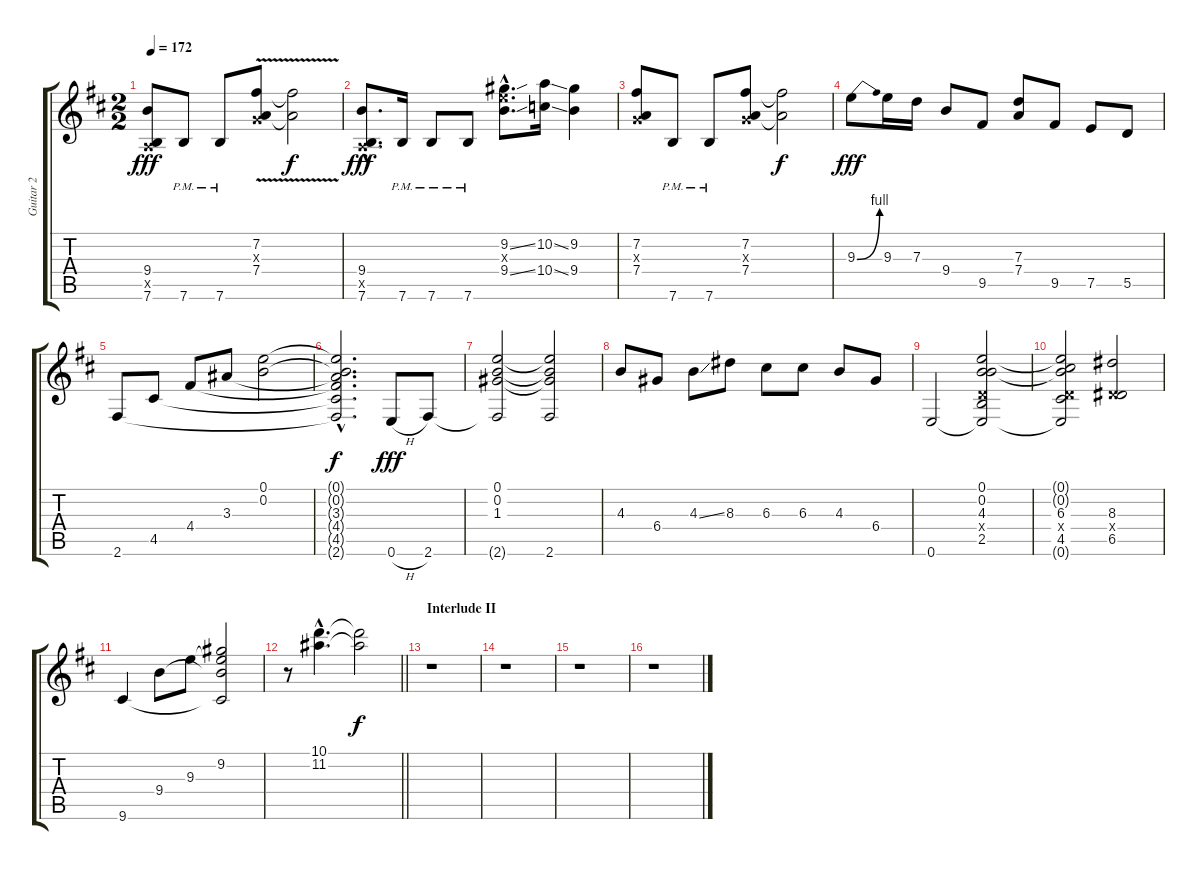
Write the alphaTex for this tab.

\track ("Guitar 2" "Guitar 2") {instrument overdrivenguitar}
\staff {score tabs}
\tuning (E4 B3 G3 D3 A2 E2) {hide}
\ts (2 2)
\tempo 172
\clef g2
\ks d
(9.4 0.5{x} 7.6).8{dy fff} 7.6{pm}.8 7.6{pm}.8 (7.2{v} 0.3{x} 7.4{v}).8 (7.2{t} 7.4{t}).2{dy f} |
(9.4{hac} 0.5{hac x} 7.6{hac}).8{d dy fff} 7.6{pm}.16 7.6{pm}.8 7.6{pm}.8 (9.2{ss hac} 9.3{hac x} 9.4{ss hac}).8{d} (10.2{ss} 10.4{ss}).16 (9.2 9.4).4 |
(7.2 0.3{x} 7.4).8 7.6{pm}.8 7.6{pm}.8 (7.2 0.3{x} 7.4).8 (7.2{t} 7.4{t}).2{dy f} |
9.3{be (bend 0 0 60 4)}.8{dy fff} 9.3.16 7.3.16 9.4.8 9.5.8 (7.3 7.4).8 9.5.8 7.5.8 5.5.8 |
2.6.8 4.5.8 4.4.8 3.3.8 (0.1 0.2).2 |
(0.1{hac t} 0.2{hac t} 3.3{hac t} 4.4{hac t} 4.5{hac t} 2.6{hac t}).2{d dy f} 0.6{h}.8{dy fff} 2.6.8 |
(0.1 0.2 1.3 2.6{t}).2 (0.1{t} 0.2{t} 1.3{t} 2.6).2 |
4.3.8 6.4.8 4.3{ss}.8 8.3.8 6.3.8 6.3.8 4.3.8 6.4.8 |
0.6.2 (0.1 0.2 4.3 0.4{x} 2.5 0.6{t}).2 |
(0.1{t} 0.2{t} 6.3 0.4{x} 4.5 0.6{t}).2 (8.3 0.4{x} 6.5).2 |
9.6.4 9.4.8 9.3.8 (9.2 9.3{t} 9.4{t} 9.6{t}).2 |
\barLineRight lightlight
r.8 (10.1{hac} 11.2{hac}).4{d} (10.1{t} 11.2{t}).2{dy f} |
\section ("" "Interlude II")
r.1 |
r.1 |
r.1 |
r.1
